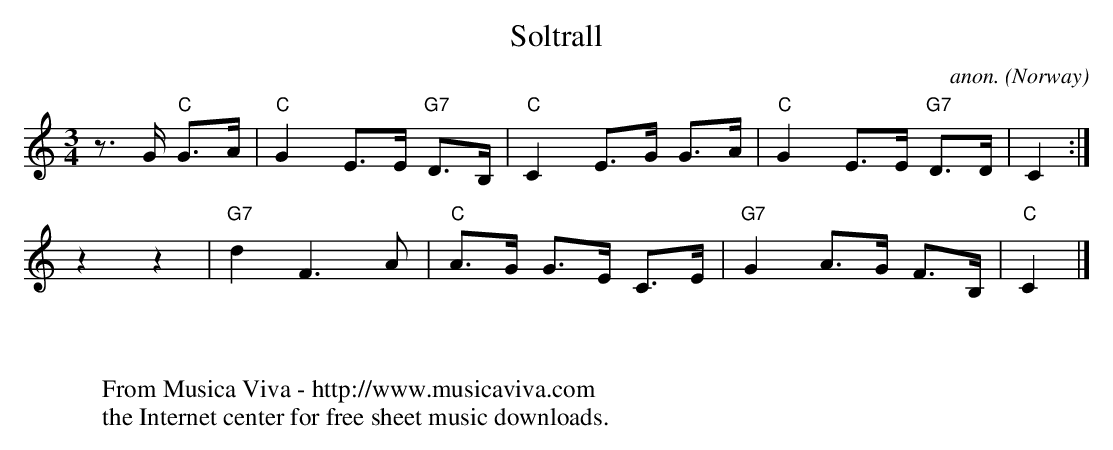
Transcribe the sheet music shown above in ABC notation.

X:1
T:Soltrall
C:anon.
O:Norway
M:3/4
L:1/8
K:C
z3/2 G/ "C"G>A|"C"G2 E>E "G7"D>B,|"C"C2 E>G G>A|"C"G2 E>E "G7"D>D|C2:|
z2z2|"G7"d2F3A|"C"A>G G>E C>E|"G7"G2 A>G F>B,|"C"C2|]
W:
W:
W:  From Musica Viva - http://www.musicaviva.com
W:  the Internet center for free sheet music downloads.
